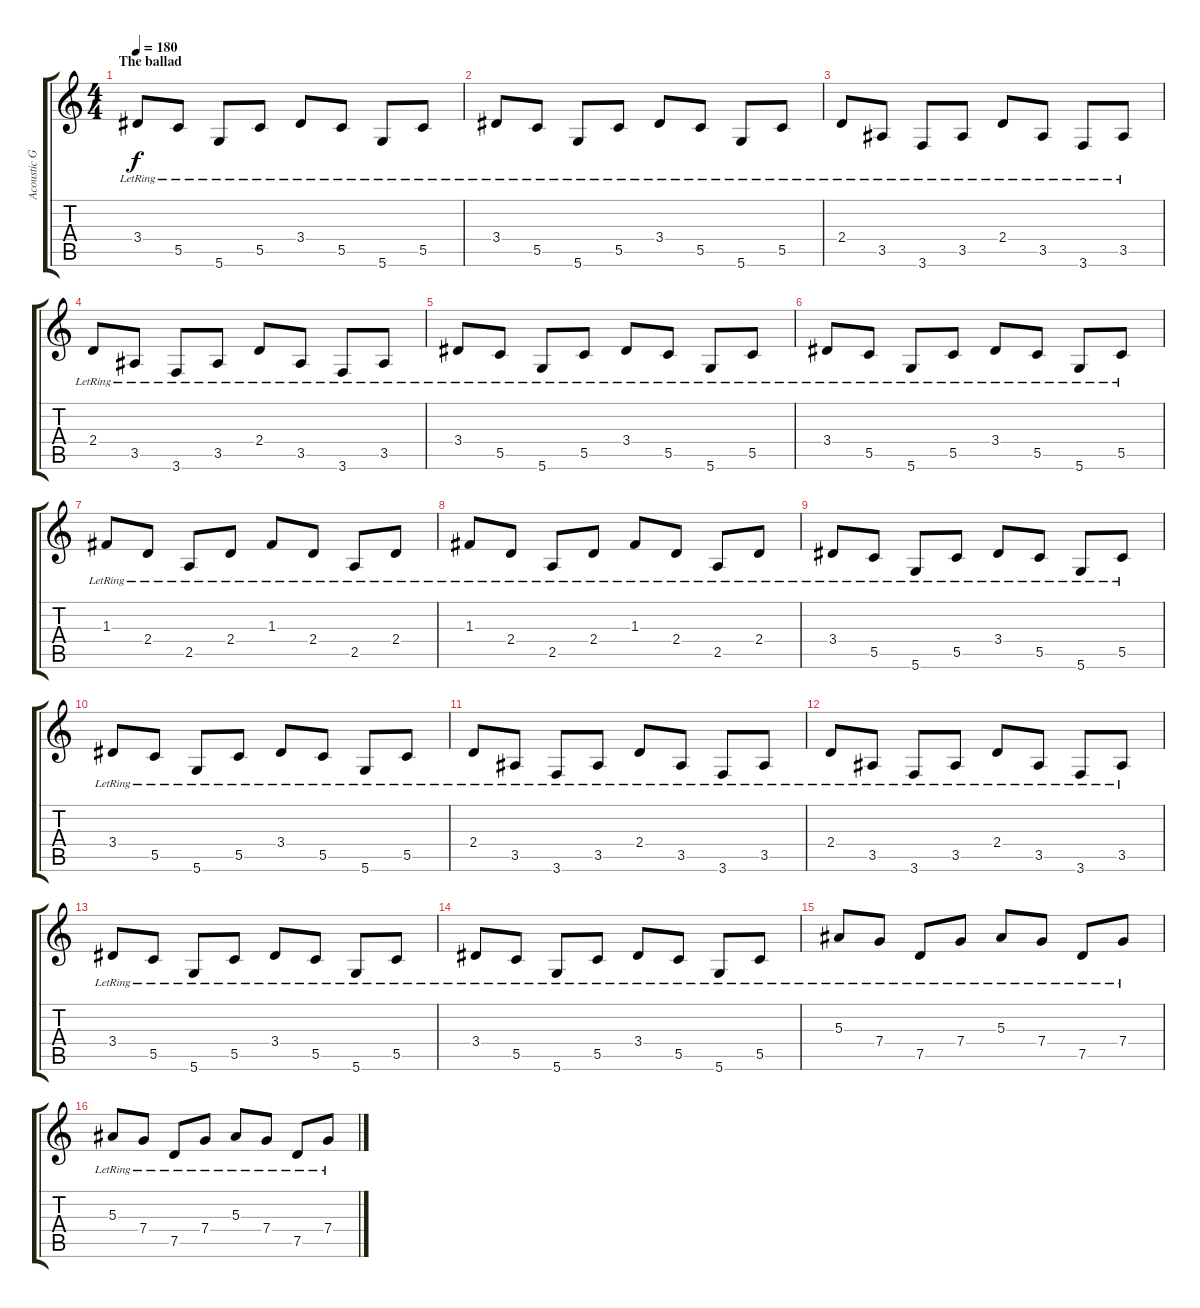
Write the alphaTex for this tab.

\track ("Acoustic Guitar I" "Acoustic G") {instrument acousticguitarsteel}
\staff {score tabs}
\tuning (D4 A3 F3 C3 G2 D2) {hide}
\ts (4 4)
\section ("" "The ballad")
\tempo 180
\clef g2
\ks c
3.4{lr}.8{dy f volume 2 instrument acousticguitarsteel} 5.5{lr}.8{volume 10} 5.6{lr}.8 5.5{lr}.8 3.4{lr}.8 5.5{lr}.8 5.6{lr}.8 5.5{lr}.8 |
3.4{lr}.8 5.5{lr}.8 5.6{lr}.8 5.5{lr}.8 3.4{lr}.8 5.5{lr}.8 5.6{lr}.8 5.5{lr}.8 |
2.4{lr}.8 3.5{lr}.8 3.6{lr}.8 3.5{lr}.8 2.4{lr}.8 3.5{lr}.8 3.6{lr}.8 3.5{lr}.8 |
2.4{lr}.8 3.5{lr}.8 3.6{lr}.8 3.5{lr}.8 2.4{lr}.8 3.5{lr}.8 3.6{lr}.8 3.5{lr}.8 |
3.4{lr}.8 5.5{lr}.8 5.6{lr}.8 5.5{lr}.8 3.4{lr}.8 5.5{lr}.8 5.6{lr}.8 5.5{lr}.8 |
3.4{lr}.8 5.5{lr}.8 5.6{lr}.8 5.5{lr}.8 3.4{lr}.8 5.5{lr}.8 5.6{lr}.8 5.5{lr}.8 |
1.3{lr}.8 2.4{lr}.8 2.5{lr}.8 2.4{lr}.8 1.3{lr}.8 2.4{lr}.8 2.5{lr}.8 2.4{lr}.8 |
1.3{lr}.8 2.4{lr}.8 2.5{lr}.8 2.4{lr}.8 1.3{lr}.8 2.4{lr}.8 2.5{lr}.8 2.4{lr}.8 |
3.4{lr}.8 5.5{lr}.8 5.6{lr}.8 5.5{lr}.8 3.4{lr}.8 5.5{lr}.8 5.6{lr}.8 5.5{lr}.8 |
3.4{lr}.8 5.5{lr}.8 5.6{lr}.8 5.5{lr}.8 3.4{lr}.8 5.5{lr}.8 5.6{lr}.8 5.5{lr}.8 |
2.4{lr}.8 3.5{lr}.8 3.6{lr}.8 3.5{lr}.8 2.4{lr}.8 3.5{lr}.8 3.6{lr}.8 3.5{lr}.8 |
2.4{lr}.8 3.5{lr}.8 3.6{lr}.8 3.5{lr}.8 2.4{lr}.8 3.5{lr}.8 3.6{lr}.8 3.5{lr}.8 |
3.4{lr}.8 5.5{lr}.8 5.6{lr}.8 5.5{lr}.8 3.4{lr}.8 5.5{lr}.8 5.6{lr}.8 5.5{lr}.8 |
3.4{lr}.8 5.5{lr}.8 5.6{lr}.8 5.5{lr}.8 3.4{lr}.8 5.5{lr}.8 5.6{lr}.8 5.5{lr}.8 |
5.3{lr}.8 7.4{lr}.8 7.5{lr}.8 7.4{lr}.8 5.3{lr}.8 7.4{lr}.8 7.5{lr}.8 7.4{lr}.8 |
5.3{lr}.8 7.4{lr}.8 7.5{lr}.8 7.4{lr}.8 5.3{lr}.8 7.4{lr}.8 7.5{lr}.8 7.4{lr}.8
